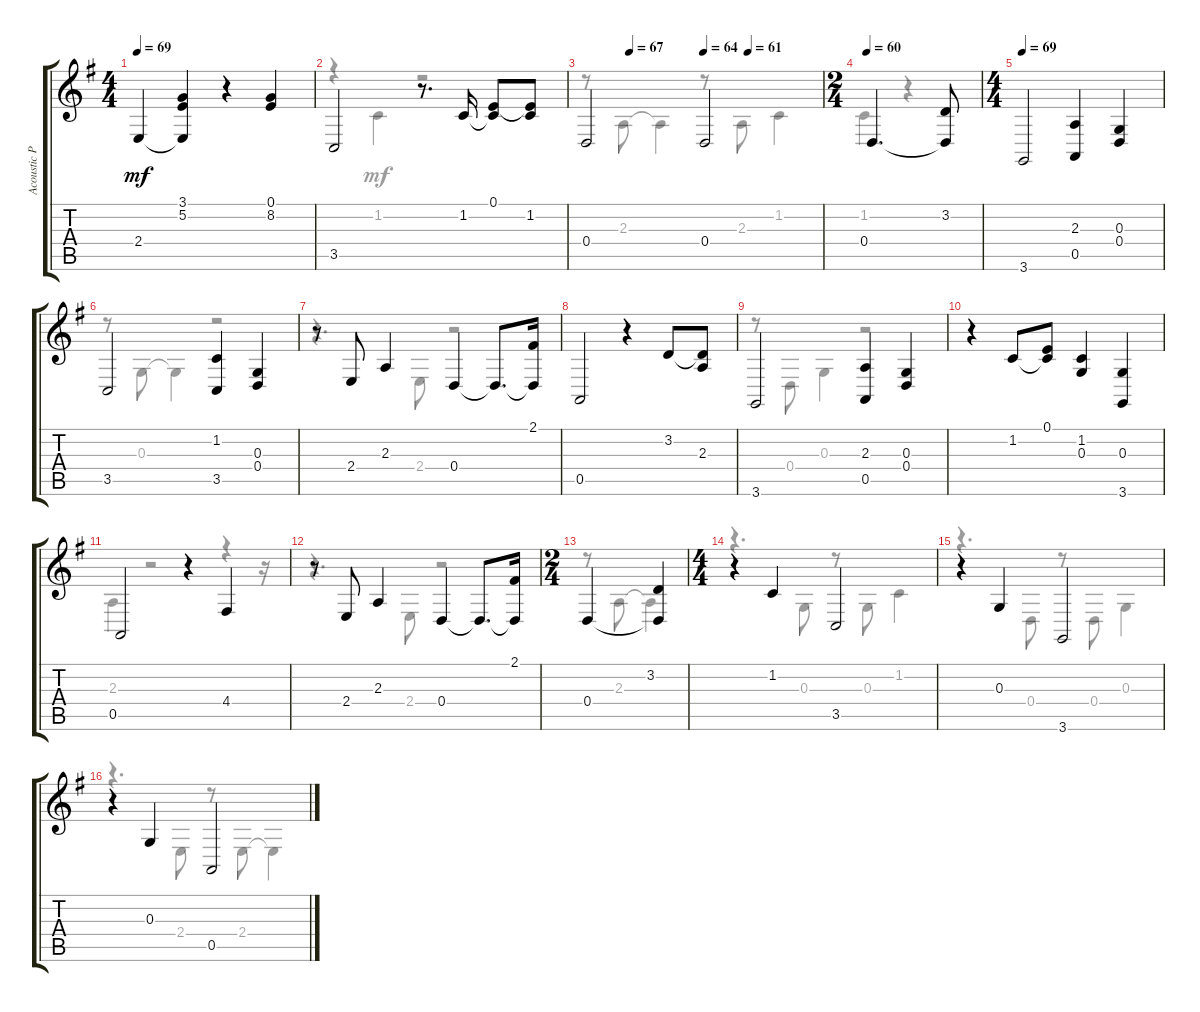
\track ("Acoustic Piano" "Acoustic P") {instrument acousticgrandpiano}
\staff {score tabs}
\tuning (E4 B3 G3 D3 A2 E2) {hide}
\voice
\ts (4 4)
\tempo 69
\clef g2
\ks eminor
2.4.4{dy mf} (3.1 5.2 2.4{t}).4 r.4 (0.1 8.2).4 |
3.5.2 r.8{d} 1.2.16 (0.1 1.2{t}).8 (0.1{t} 1.2).8 |
\tempo (67 0.1875)
\tempo (64 0.5)
\tempo (61 0.6875)
0.4.2 0.4.2 |
\ts (2 4)
\tempo 60
0.4.4{d} (3.2 0.4{t}).8 |
\ts (4 4)
\tempo 69
3.6.2 (2.3 0.5).4 (0.3 0.4).4 |
3.5.2 (1.2 3.5).4 (0.3 0.4).4 |
r.8 2.4.8 2.3.4 0.4.4 0.4{t}.8{d} (2.1 0.4{t}).16 |
0.5.2 r.4 3.2.8 (3.2{t} 2.3).8 |
3.6.2 (2.3 0.5).4 (0.3 0.4).4 |
r.4 1.2.8 (0.1 1.2{t}).8 (1.2 0.3).4 (0.3 3.6).4 |
0.5.2 r.4 4.4.4 |
r.8 2.4.8 2.3.4 0.4.4 0.4{t}.8{d} (2.1 0.4{t}).16 |
\ts (2 4)
0.4.4 (3.2 0.4{t}).4 |
\ts (4 4)
r.4 1.2.4 3.5.2 |
r.4 0.3.4 3.6.2 |
r.4 0.3.4 0.5.2
\voice
\clef g2
\ottava regular
\simile none
\ks eminor
|
r.4 1.2.4 r.2 |
r.8 2.3.8 2.3{t}.4 r.8 2.3.8 1.2.4 |
1.2.4 r.4 |
|
r.8 0.3.8 0.3{t}.4 r.2 |
r.4{d} 2.4.8 r.2 |
|
r.8 0.4.8 0.3.4 r.2 |
|
2.3.4 r.2 r.4 r.16 |
r.4{d} 2.4.8 r.2 |
r.8 2.3.8 2.3{t}.4 |
r.4{d} 0.3.8 r.8 0.3.8 1.2.4 |
r.4{d} 0.4.8 r.8 0.4.8 0.3.4 |
r.4{d} 2.4.8 r.8 2.4.8 2.4{t}.4
